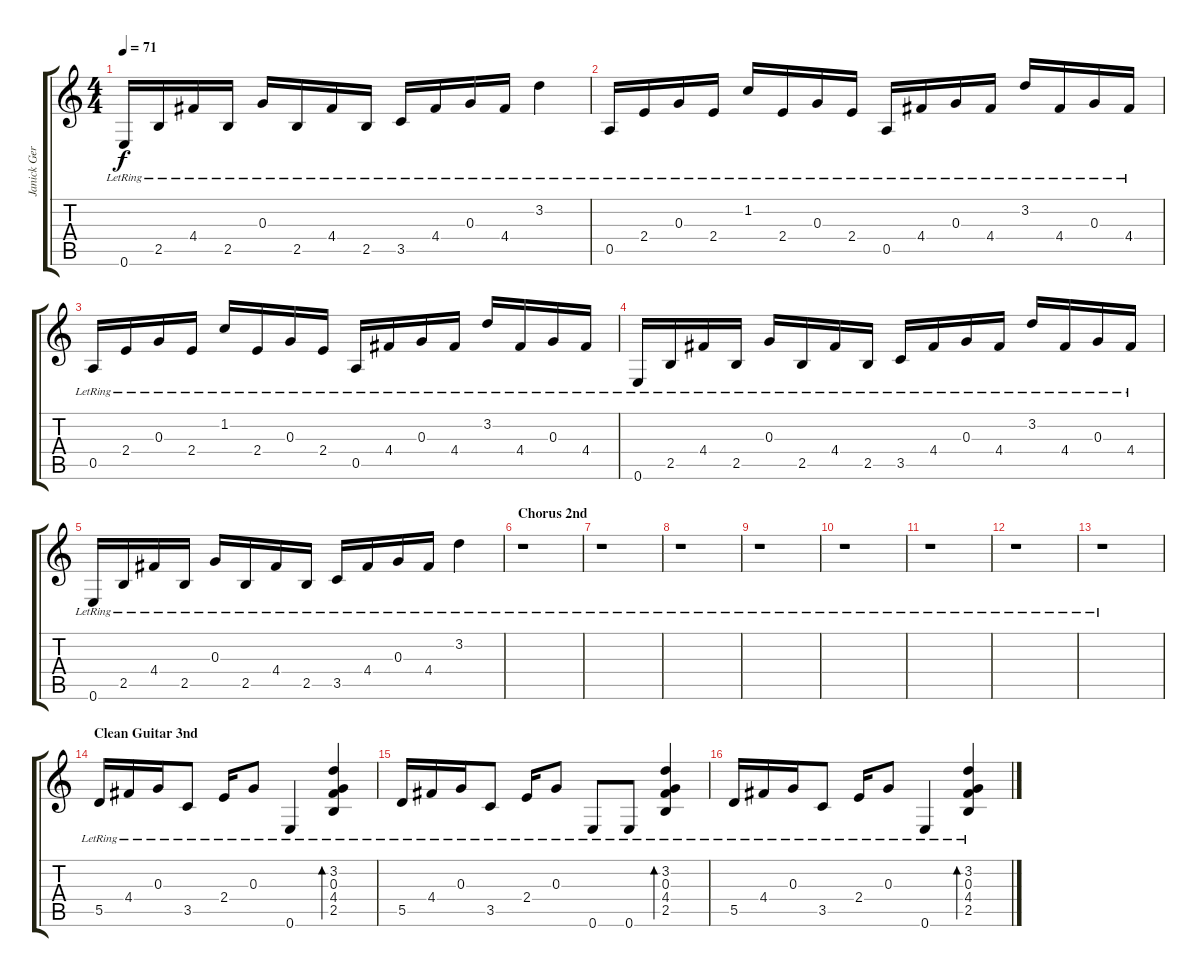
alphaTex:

\track ("Janick Gers (clean)" "Janick Ger") {instrument electricguitarclean}
\staff {score tabs}
\tuning (E4 B3 G3 D3 A2 E2) {hide}
\ts (4 4)
\tempo 71
\clef g2
\ks c
0.6{lr}.16{dy f} 2.5{lr}.16 4.4{lr}.16 2.5{lr}.16 0.3{lr}.16 2.5{lr}.16 4.4{lr}.16 2.5{lr}.16 3.5{lr}.16 4.4{lr}.16 0.3{lr}.16 4.4{lr}.16 3.2{lr}.4 |
0.5{lr}.16 2.4{lr}.16 0.3{lr}.16 2.4{lr}.16 1.2{lr}.16 2.4{lr}.16 0.3{lr}.16 2.4{lr}.16 0.5{lr}.16 4.4{lr}.16 0.3{lr}.16 4.4{lr}.16 3.2{lr}.16 4.4{lr}.16 0.3{lr}.16 4.4{lr}.16 |
0.5{lr}.16 2.4{lr}.16 0.3{lr}.16 2.4{lr}.16 1.2{lr}.16 2.4{lr}.16 0.3{lr}.16 2.4{lr}.16 0.5{lr}.16 4.4{lr}.16 0.3{lr}.16 4.4{lr}.16 3.2{lr}.16 4.4{lr}.16 0.3{lr}.16 4.4{lr}.16 |
0.6{lr}.16 2.5{lr}.16 4.4{lr}.16 2.5{lr}.16 0.3{lr}.16 2.5{lr}.16 4.4{lr}.16 2.5{lr}.16 3.5{lr}.16 4.4{lr}.16 0.3{lr}.16 4.4{lr}.16 3.2{lr}.16 4.4{lr}.16 0.3{lr}.16 4.4{lr}.16 |
0.6{lr}.16 2.5{lr}.16 4.4{lr}.16 2.5{lr}.16 0.3{lr}.16 2.5{lr}.16 4.4{lr}.16 2.5{lr}.16 3.5{lr}.16 4.4{lr}.16 0.3{lr}.16 4.4{lr}.16 3.2{lr}.4 |
\section ("" "Chorus 2nd")
r.1 |
r.1 |
r.1 |
r.1 |
r.1 |
r.1 |
r.1 |
r.1 |
\section ("" "Clean Guitar 3nd")
5.5{lr}.16 4.4{lr}.16 0.3{lr}.16 3.5{lr}.8 2.4{lr}.16 0.3{lr}.8 0.6{lr}.4 (3.2{lr} 0.3{lr} 4.4{lr} 2.5{lr}).4{bd 120} |
5.5{lr}.16 4.4{lr}.16 0.3{lr}.16 3.5{lr}.8 2.4{lr}.16 0.3{lr}.8 0.6{lr}.8 0.6{lr}.8 (3.2{lr} 0.3{lr} 4.4{lr} 2.5{lr}).4{bd 120} |
5.5{lr}.16 4.4{lr}.16 0.3{lr}.16 3.5{lr}.8 2.4{lr}.16 0.3{lr}.8 0.6{lr}.4 (3.2{lr} 0.3{lr} 4.4{lr} 2.5{lr}).4{bd 120}
